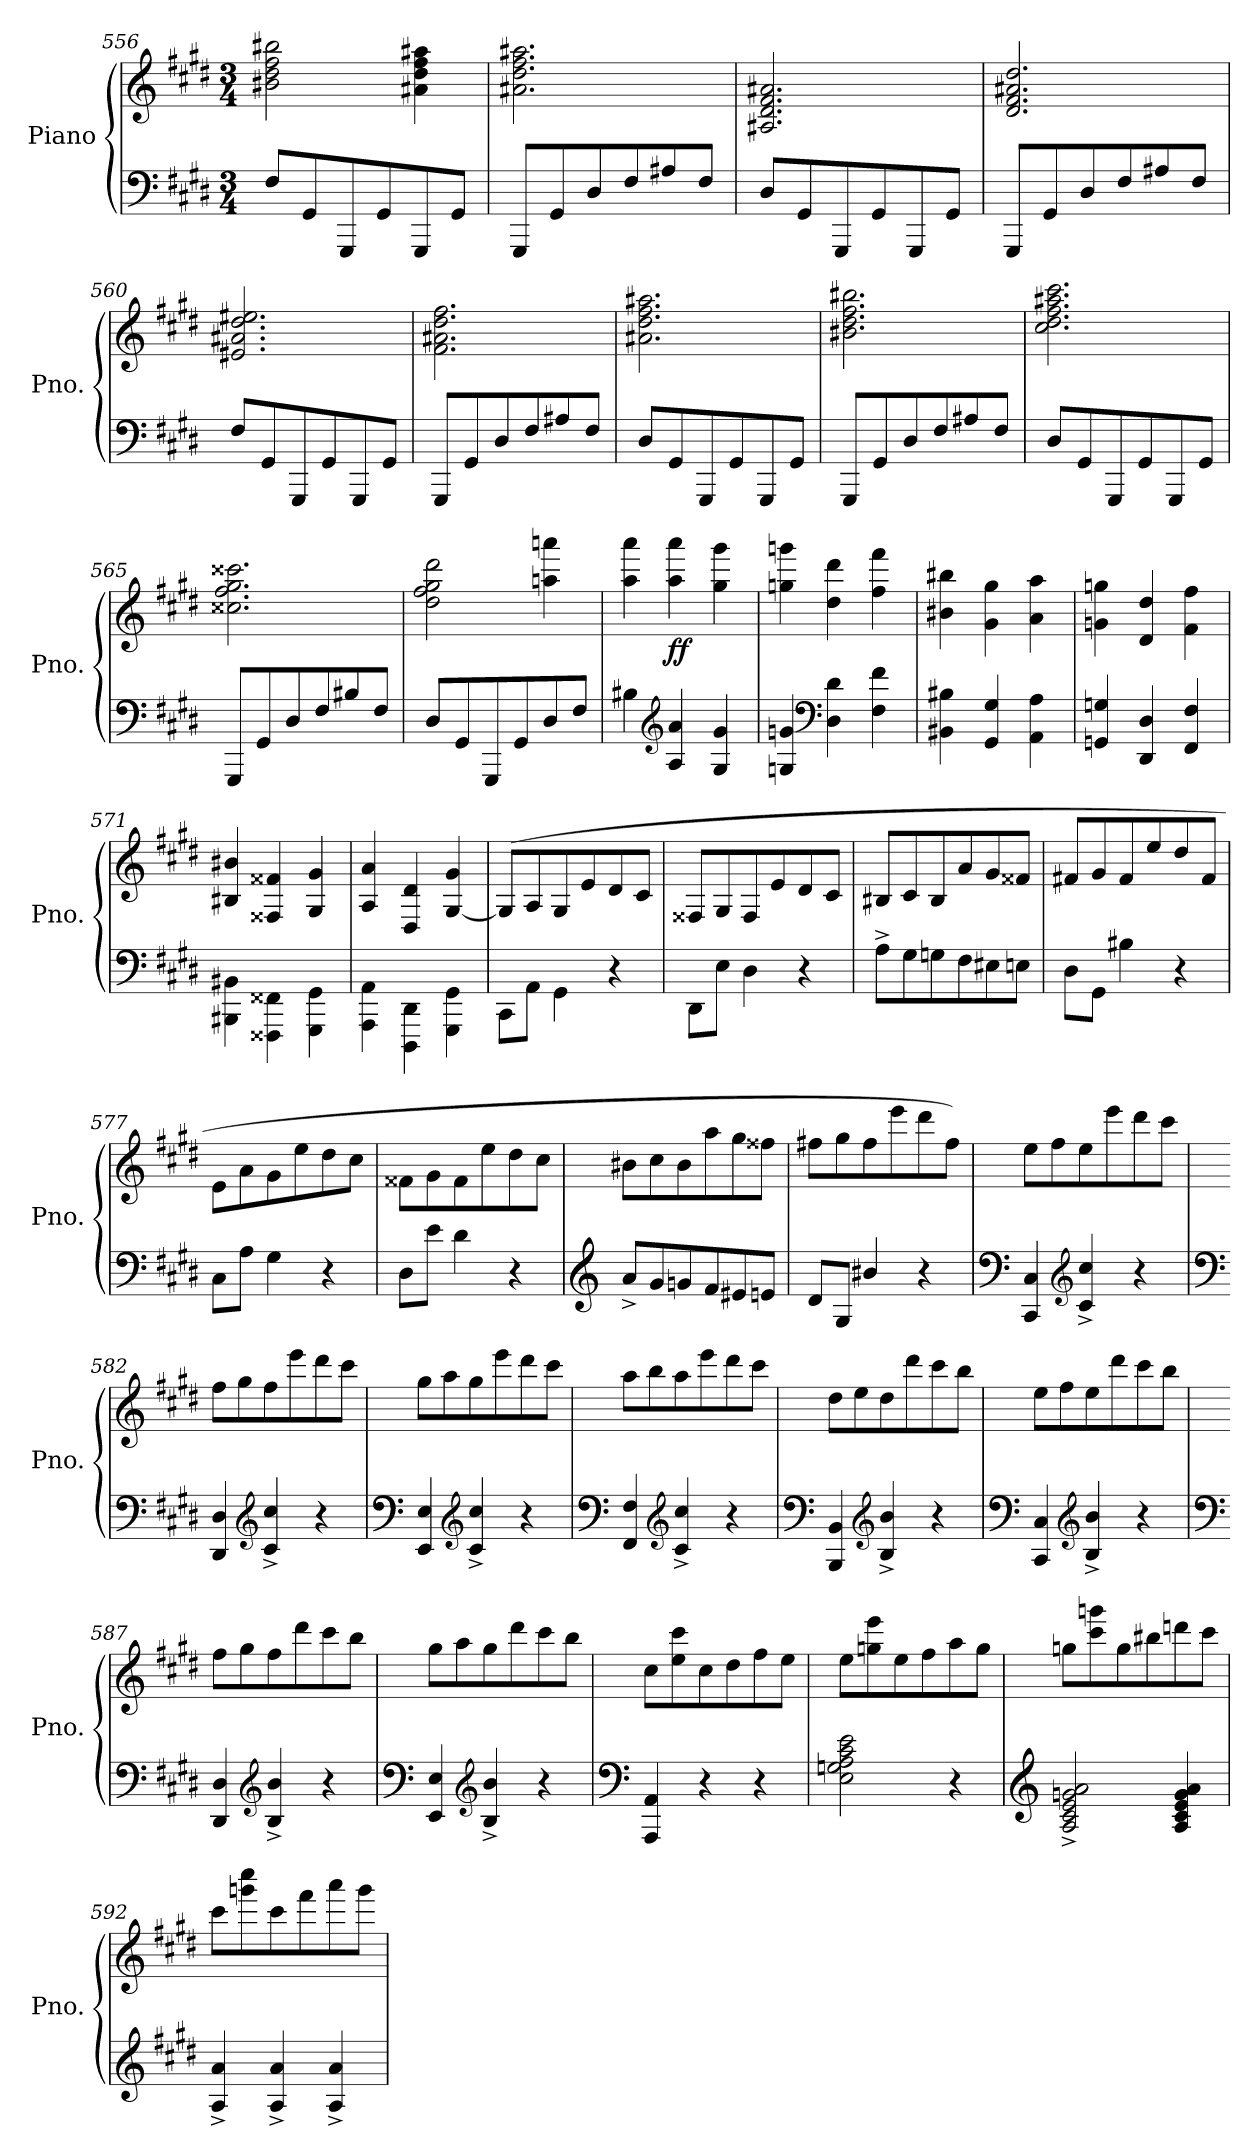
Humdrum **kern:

**kern	**kern	**dynam
*part1	*part1	*part1
*staff2	*staff1	*staff1/2
*I"Piano	*	*
*I'Pno.	*	*
*clefF4	*clefG2	*
*k[f#c#g#d#]	*k[f#c#g#d#]	*
*M3/4	*M3/4	*
=556	=556	=556
8F#/L	2b#X\ 2dd#\ 2ff#\ 2bb#X\	.
8GG#/	.	.
8GGG#/	.	.
8GG#/	.	.
8GGG#/	4a#X\ 4dd#\ 4ff#\ 4aa#X\	.
8GG#/J	.	.
=557	=557	=557
8GGG#/L	2.a#X\ 2.dd#\ 2.ff#\ 2.aa#X\	.
8GG#/	.	.
8D#/	.	.
8F#/	.	.
8A#X/	.	.
8F#/J	.	.
=558	=558	=558
8D#/L	2.A#X/ 2.d#/ 2.f#/ 2.a#X/	.
8GG#/	.	.
8GGG#/	.	.
8GG#/	.	.
8GGG#/	.	.
8GG#/J	.	.
!!LO:LB:g=z
=559	=559	=559
8GGG#/L	2.d#/ 2.f#/ 2.a#X/ 2.dd#/	.
8GG#/	.	.
8D#/	.	.
8F#/	.	.
8A#X/	.	.
8F#/J	.	.
!!LO:LB:g=z
=560	=560	=560
8F#/L	2.e#X/ 2.a#X/ 2.dd#/ 2.ee#X/	.
8GG#/	.	.
8GGG#/	.	.
8GG#/	.	.
8GGG#/	.	.
8GG#/J	.	.
=561	=561	=561
8GGG#/L	2.f#\ 2.a#X\ 2.dd#\ 2.ff#\	.
8GG#/	.	.
8D#/	.	.
8F#/	.	.
8A#X/	.	.
8F#/J	.	.
=562	=562	=562
8D#/L	2.a#X\ 2.dd#\ 2.ff#\ 2.aa#X\	.
8GG#/	.	.
8GGG#/	.	.
8GG#/	.	.
8GGG#/	.	.
8GG#/J	.	.
=563	=563	=563
8GGG#/L	2.b#X\ 2.dd#\ 2.ff#\ 2.bb#X\	.
8GG#/	.	.
8D#/	.	.
8F#/	.	.
8A#X/	.	.
8F#/J	.	.
=564	=564	=564
8D#/L	2.cc#\ 2.dd#\ 2.ff#\ 2.aa#X\ 2.ccc#\	.
8GG#/	.	.
8GGG#/	.	.
8GG#/	.	.
8GGG#/	.	.
8GG#/J	.	.
!!LO:LB:g=z
=565	=565	=565
8GGG#/L	2.cc##X\ 2.ff#\ 2.gg#\ 2.ccc##X\	.
8GG#/	.	.
8D#/	.	.
8F#/	.	.
8B#X/	.	.
8F#/J	.	.
!!LO:LB:g=z
=566	=566	=566
8D#/L	2dd#\ 2ff#\ 2gg#\ 2ddd#\	.
8GG#/	.	.
8GGG#/	.	.
8GG#/	.	.
8D#/	4aan\ 4aaan\	.
8F#/J	.	.
=567	=567	=567
4B#X\	4aa\ 4aaa\	.
*clefG2	*	*
!	!	!LO:DY:b
4A/ 4a/	4aa\ 4aaa\	ff
4G#/ 4g#/	4gg#\ 4ggg#\	.
=568	=568	=568
4Gn/ 4gn/	4ggn\ 4gggn\	.
*clefF4	*	*
4D#\ 4d#\	4dd#\ 4ddd#\	.
4F#\ 4f#\	4ff#\ 4fff#\	.
=569	=569	=569
4BB#X\ 4B#X\	4b#X\ 4bb#X\	.
4GG#/ 4G#/	4g#\ 4gg#\	.
4AA\ 4A\	4a\ 4aa\	.
=570	=570	=570
4GGn/ 4Gn/	4gn\ 4ggn\	.
4DD#/ 4D#/	4d#/ 4dd#/	.
4FF#/ 4F#/	4f#\ 4ff#\	.
=571	=571	=571
4BBB#X\ 4BB#X\	4B#X/ 4b#X/	.
4FFF##X\ 4FF##X\	4F##X/ 4f##X/	.
4GGG#\ 4GG#\	4G#/ 4g#/	.
=572	=572	=572
4AAA\ 4AA\	4A/ 4a/	.
4DDD#\ 4DD#\	4D#/ 4d#/	.
4GGG#\ 4GG#\	[4G#/ 4g#/	.
!!LO:PB:g=z
=573	=573	=573
8CC#\L	(8G#/L]	.
8AA\J	8A/	.
4GG#\	8G#/	.
.	8e/	.
4r	8d#/	.
.	8c#/J	.
=574	=574	=574
8DD#\L	8F##X/L	.
8E\J	8G#/	.
4D#\	8F##/	.
.	8e/	.
4r	8d#/	.
.	8c#/J	.
=575	=575	=575
8A^\L	8B#X/L	.
8G#\	8c#/	.
8Gn\	8B#/	.
8F#\	8a/	.
8E#X\	8g#/	.
8En\J	8f##X/J	.
=576	=576	=576
8D#\L	8f#X/L	.
8GG#\J	8g#/	.
4B#X\	8f#/	.
.	8ee/	.
4r	8dd#/	.
.	8f#/J	.
=577	=577	=577
8C#\L	8e\L	.
8A\J	8a\	.
4G#\	8g#\	.
.	8ee\	.
4r	8dd#\	.
.	8cc#\J	.
!!LO:LB:g=z
=578	=578	=578
8D#\L	8f##X\L	.
8e\J	8g#\	.
4d#\	8f##\	.
.	8ee\	.
4r	8dd#\	.
.	8cc#\J	.
=579	=579	=579
*clefG2	*	*
8a^/L	8b#X\L	.
8g#/	8cc#\	.
8gn/	8b#\	.
8f#/	8aa\	.
8e#X/	8gg#\	.
8en/J	8ff##X\J	.
=580	=580	=580
8d#/L	8ff#X\L	.
8G#/J	8gg#\	.
4b#X/	8ff#\	.
.	8eee\	.
4r	8ddd#\	.
.	8ff#\J)	.
=581	=581	=581
*clefF4	*	*
4CC#/ 4C#/	8ee\L	.
.	8ff#\	.
*clefG2	*	*
4c#/^ 4cc#/^	8ee\	.
.	8eee\	.
4r	8ddd#\	.
.	8ccc#\J	.
!!LO:PB:g=z
=582	=582	=582
*clefF4	*	*
4DD#/ 4D#/	8ff#\L	.
.	8gg#\	.
*clefG2	*	*
4c#/^ 4cc#/^	8ff#\	.
.	8eee\	.
4r	8ddd#\	.
.	8ccc#\J	.
=583	=583	=583
*clefF4	*	*
4EE/ 4E/	8gg#\L	.
.	8aa\	.
*clefG2	*	*
4c#/^ 4cc#/^	8gg#\	.
.	8eee\	.
4r	8ddd#\	.
.	8ccc#\J	.
=584	=584	=584
*clefF4	*	*
4FF#/ 4F#/	8aa\L	.
.	8bb\	.
*clefG2	*	*
4c#/^ 4cc#/^	8aa\	.
.	8eee\	.
4r	8ddd#\	.
.	8ccc#\J	.
=585	=585	=585
*clefF4	*	*
4BBB/ 4BB/	8dd#\L	.
.	8ee\	.
*clefG2	*	*
4B/^ 4b/^	8dd#\	.
.	8ddd#\	.
4r	8ccc#\	.
.	8bb\J	.
!!LO:LB:g=z
=586	=586	=586
*clefF4	*	*
4CC#/ 4C#/	8ee\L	.
.	8ff#\	.
*clefG2	*	*
4B/^ 4b/^	8ee\	.
.	8ddd#\	.
4r	8ccc#\	.
.	8bb\J	.
=587	=587	=587
*clefF4	*	*
4DD#/ 4D#/	8ff#\L	.
.	8gg#\	.
*clefG2	*	*
4B/^ 4b/^	8ff#\	.
.	8ddd#\	.
4r	8ccc#\	.
.	8bb\J	.
=588	=588	=588
*clefF4	*	*
4EE/ 4E/	8gg#\L	.
.	8aa\	.
*clefG2	*	*
4B/^ 4b/^	8gg#\	.
.	8ddd#\	.
4r	8ccc#\	.
.	8bb\J	.
=589	=589	=589
*clefF4	*	*
4AAA/ 4AA/	8cc#\L	.
.	8ee\ 8ccc#\	.
4r	8cc#\	.
.	8dd#\	.
4r	8ff#\	.
.	8ee\J	.
=590	=590	=590
2E\ 2Gn\ 2A\ 2c#\ 2e\	8ee\L	.
.	8ggn\ 8eee\	.
.	8ee\	.
.	8ff#\	.
4r	8aa\	.
.	8gg\J	.
!!LO:LB:g=z
=591	=591	=591
*clefG2	*	*
2A/^ 2c#/^ 2e/^ 2gn/^ 2a/^	8ggn\L	.
.	8ccc#\ 8gggn\	.
.	8gg\	.
.	8bb#X\	.
4A/ 4c#/ 4e/ 4g/ 4a/	8dddn\	.
.	8ccc#\J	.
=592	=592	=592
4A/^ 4a/^	8ccc#\L	.
.	8gggn\ 8cccc#\	.
4A/^ 4a/^	8ccc#\	.
.	8fff#\	.
4A/^ 4a/^	8aaa\	.
.	8ggg\J	.
=	=	=
*-	*-	*-
